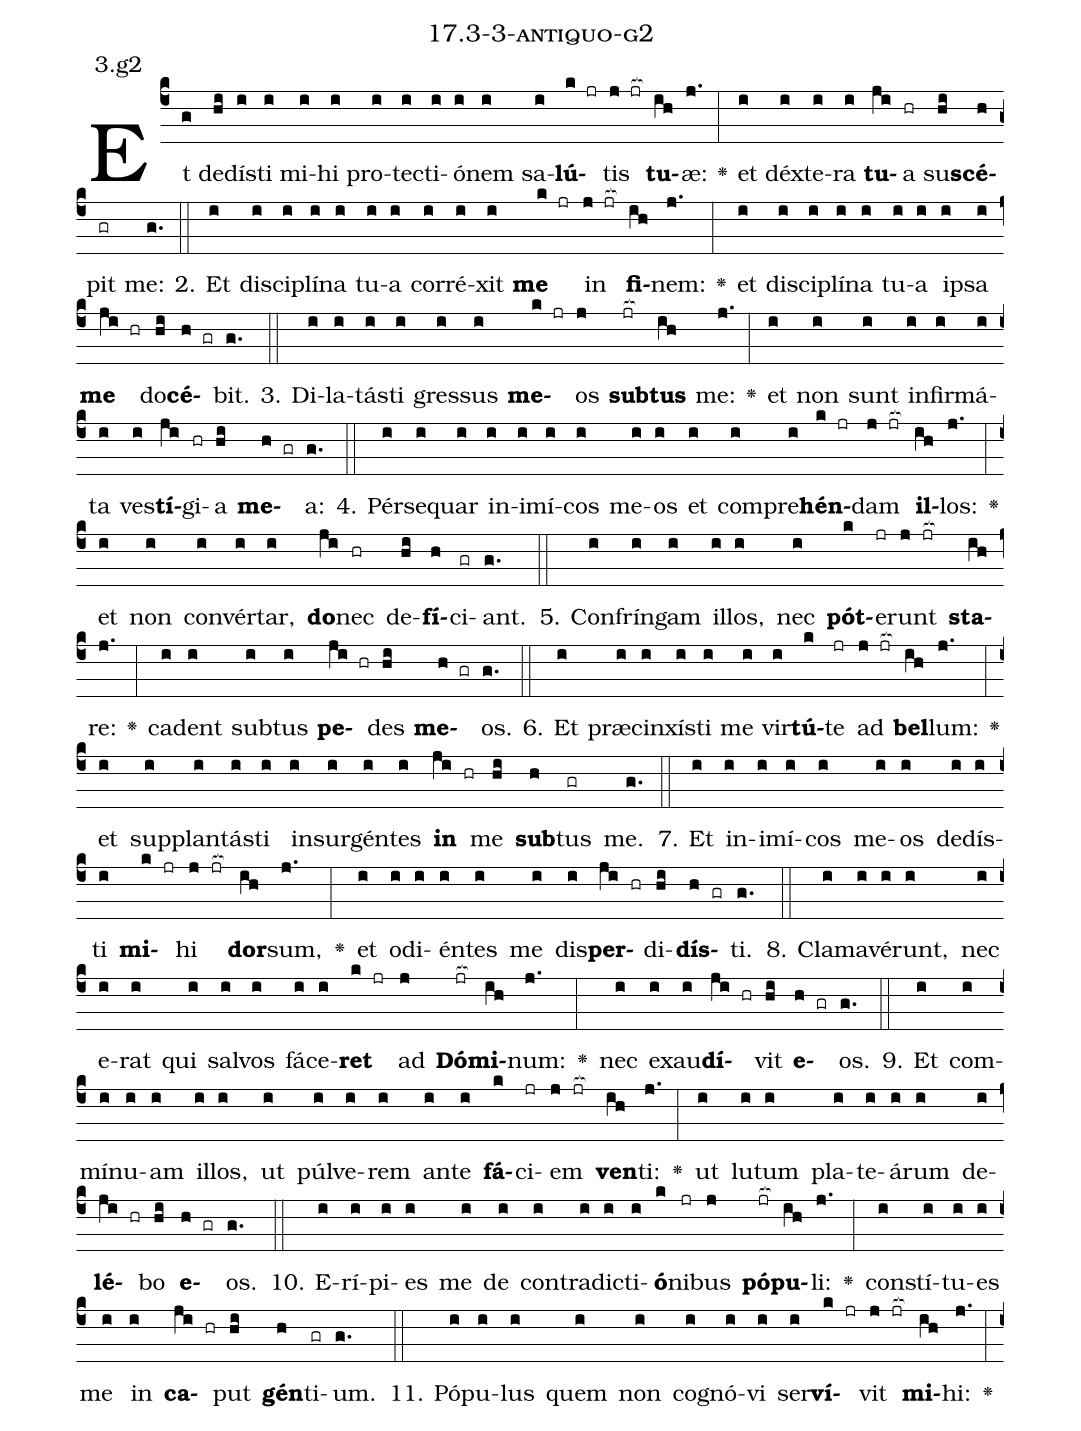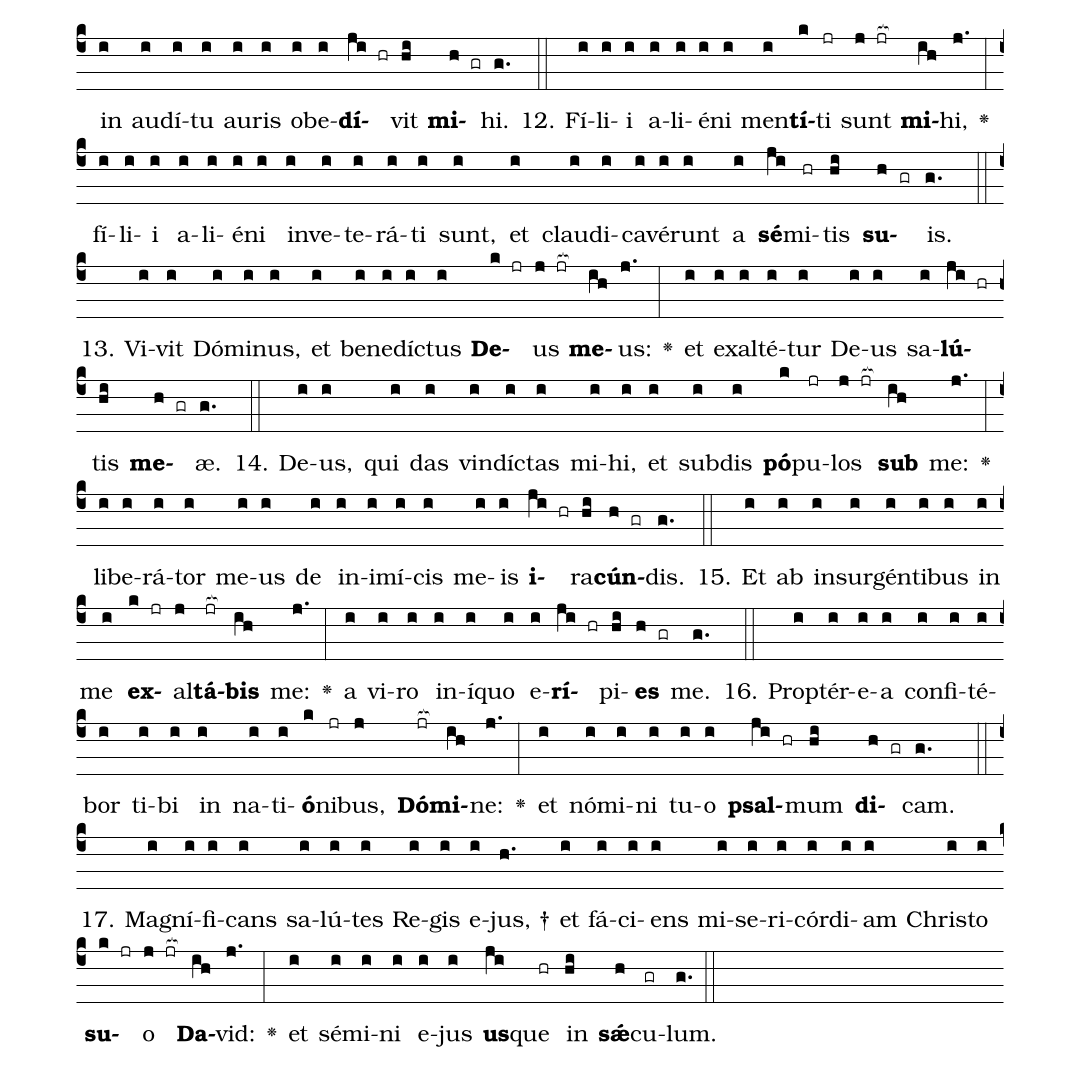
name: 17.3-3-antiquo-g2;
annotation: 3.g2;
%%
(c4)Et(g) de(hi)dís(i)ti(i) mi(i)hi(i) pro(i)tec(i)ti(i)ó(i)nem(i) sa(i)<b>lú</b>(k jr)tis(j jr[ocb:1{]) <b>tu</b>(ih[ocb:0}])æ:(j.) <v>\greheightstar</v>(:) et(i) déx(i)te(i)ra(i) <b>tu</b>(ji)a(hr) su(hi)<b>scé</b>(h)pit(gr) me:(g.) (::)
2. Et(i) di(i)sci(i)plí(i)na(i) tu(i)a(i) cor(i)ré(i)xit(i) <b>me</b>(k jr) in(j jr[ocb:1{]) <b>fi</b>(ih[ocb:0}])nem:(j.) <v>\greheightstar</v>(:) et(i) di(i)sci(i)plí(i)na(i) tu(i)a(i) ip(i)sa(i) <b>me</b>(ji hr) do(hi)<b>cé</b>(h gr)bit.(g.) (::)
3. Di(i)la(i)tás(i)ti(i) gres(i)sus(i) <b>me</b>(k jr)os(j) <b>sub</b>(jr[ocb:1{])<b>tus</b>(ih[ocb:0}]) me:(j.) <v>\greheightstar</v>(:) et(i) non(i) sunt(i) in(i)fir(i)má(i)ta(i) ves(i)<b>tí</b>(ji)gi(hr)a(hi) <b>me</b>(h gr)a:(g.) (::)
4. Pér(i)se(i)quar(i) in(i)i(i)mí(i)cos(i) me(i)os(i) et(i) com(i)pre(i)<b>hén</b>(k jr)dam(j jr[ocb:1{]) <b>il</b>(ih[ocb:0}])los:(j.) <v>\greheightstar</v>(:) et(i) non(i) con(i)vér(i)tar,(i) <b>do</b>(ji)nec(hr) de(hi)<b>fí</b>(h)ci(gr)ant.(g.) (::)
5. Con(i)frín(i)gam(i) il(i)los,(i) nec(i) <b>pót</b>(k)e(jr)runt(j jr[ocb:1{]) <b>sta</b>(ih[ocb:0}])re:(j.) <v>\greheightstar</v>(:) ca(i)dent(i) sub(i)tus(i) <b>pe</b>(ji hr)des(hi) <b>me</b>(h gr)os.(g.) (::)
6. Et(i) præ(i)cin(i)xís(i)ti(i) me(i) vir(i)<b>tú</b>(k)te(jr) ad(j jr[ocb:1{]) <b>bel</b>(ih[ocb:0}])lum:(j.) <v>\greheightstar</v>(:) et(i) sup(i)plan(i)tás(i)ti(i) in(i)sur(i)gén(i)tes(i) <b>in</b>(ji hr) me(hi) <b>sub</b>(h)tus(gr) me.(g.) (::)
7. Et(i) in(i)i(i)mí(i)cos(i) me(i)os(i) de(i)dís(i)ti(i) <b>mi</b>(k jr)hi(j jr[ocb:1{]) <b>dor</b>(ih[ocb:0}])sum,(j.) <v>\greheightstar</v>(:) et(i) o(i)di(i)én(i)tes(i) me(i) dis(i)<b>per</b>(ji hr)di(hi)<b>dís</b>(h gr)ti.(g.) (::)
8. Cla(i)ma(i)vé(i)runt,(i) nec(i) e(i)rat(i) qui(i) sal(i)vos(i) fá(i)ce(i)<b>ret</b>(k jr) ad(j) <b>Dó</b>(jr[ocb:1{])<b>mi</b>(ih[ocb:0}])num:(j.) <v>\greheightstar</v>(:) nec(i) ex(i)au(i)<b>dí</b>(ji hr)vit(hi) <b>e</b>(h gr)os.(g.) (::)
9. Et(i) com(i)mí(i)nu(i)am(i) il(i)los,(i) ut(i) púl(i)ve(i)rem(i) an(i)te(i) <b>fá</b>(k)ci(jr)em(j jr[ocb:1{]) <b>ven</b>(ih[ocb:0}])ti:(j.) <v>\greheightstar</v>(:) ut(i) lu(i)tum(i) pla(i)te(i)á(i)rum(i) de(i)<b>lé</b>(ji hr)bo(hi) <b>e</b>(h gr)os.(g.) (::)
10. E(i)rí(i)pi(i)es(i) me(i) de(i) con(i)tra(i)dic(i)ti(i)<b>ó</b>(k)ni(jr)bus(j) <b>pó</b>(jr[ocb:1{])<b>pu</b>(ih[ocb:0}])li:(j.) <v>\greheightstar</v>(:) con(i)stí(i)tu(i)es(i) me(i) in(i) <b>ca</b>(ji hr)put(hi) <b>gén</b>(h)ti(gr)um.(g.) (::)
11. Pó(i)pu(i)lus(i) quem(i) non(i) co(i)gnó(i)vi(i) ser(i)<b>ví</b>(k jr)vit(j jr[ocb:1{]) <b>mi</b>(ih[ocb:0}])hi:(j.) <v>\greheightstar</v>(:) in(i) au(i)dí(i)tu(i) au(i)ris(i) ob(i)e(i)<b>dí</b>(ji hr)vit(hi) <b>mi</b>(h gr)hi.(g.) (::)
12. Fí(i)li(i)i(i) a(i)li(i)é(i)ni(i) men(i)<b>tí</b>(k)ti(jr) sunt(j jr[ocb:1{]) <b>mi</b>(ih[ocb:0}])hi,(j.) <v>\greheightstar</v>(:) fí(i)li(i)i(i) a(i)li(i)é(i)ni(i) in(i)ve(i)te(i)rá(i)ti(i) sunt,(i) et(i) clau(i)di(i)ca(i)vé(i)runt(i) a(i) <b>sé</b>(ji)mi(hr)tis(hi) <b>su</b>(h gr)is.(g.) (::)
13. Vi(i)vit(i) Dó(i)mi(i)nus,(i) et(i) be(i)ne(i)díc(i)tus(i) <b>De</b>(k jr)us(j jr[ocb:1{]) <b>me</b>(ih[ocb:0}])us:(j.) <v>\greheightstar</v>(:) et(i) ex(i)al(i)té(i)tur(i) De(i)us(i) sa(i)<b>lú</b>(ji hr)tis(hi) <b>me</b>(h gr)æ.(g.) (::)
14. De(i)us,(i) qui(i) das(i) vin(i)díc(i)tas(i) mi(i)hi,(i) et(i) sub(i)dis(i) <b>pó</b>(k)pu(jr)los(j jr[ocb:1{]) <b>sub</b>(ih[ocb:0}]) me:(j.) <v>\greheightstar</v>(:) li(i)be(i)rá(i)tor(i) me(i)us(i) de(i) in(i)i(i)mí(i)cis(i) me(i)is(i) <b>i</b>(ji hr)ra(hi)<b>cún</b>(h gr)dis.(g.) (::)
15. Et(i) ab(i) in(i)sur(i)gén(i)ti(i)bus(i) in(i) me(i) <b>ex</b>(k jr)al(j)<b>tá</b>(jr[ocb:1{])<b>bis</b>(ih[ocb:0}]) me:(j.) <v>\greheightstar</v>(:) a(i) vi(i)ro(i) in(i)í(i)quo(i) e(i)<b>rí</b>(ji hr)pi(hi)<b>es</b>(h gr) me.(g.) (::)
16. Prop(i)tér(i)e(i)a(i) con(i)fi(i)té(i)bor(i) ti(i)bi(i) in(i) na(i)ti(i)<b>ó</b>(k)ni(jr)bus,(j) <b>Dó</b>(jr[ocb:1{])<b>mi</b>(ih[ocb:0}])ne:(j.) <v>\greheightstar</v>(:) et(i) nó(i)mi(i)ni(i) tu(i)o(i) <b>psal</b>(ji hr)mum(hi) <b>di</b>(h gr)cam.(g.) (::)
17. Ma(i)gní(i)fi(i)cans(i) sa(i)lú(i)tes(i) Re(i)gis(i) e(i)jus, †(h.) et(i) fá(i)ci(i)ens(i) mi(i)se(i)ri(i)cór(i)di(i)am(i) Chris(i)to(i) <b>su</b>(k jr)o(j jr[ocb:1{]) <b>Da</b>(ih[ocb:0}])vid:(j.) <v>\greheightstar</v>(:) et(i) sé(i)mi(i)ni(i) e(i)jus(i) <b>us</b>(ji)que(hr) in(hi) <b>sǽ</b>(h)cu(gr)lum.(g.) (::)
